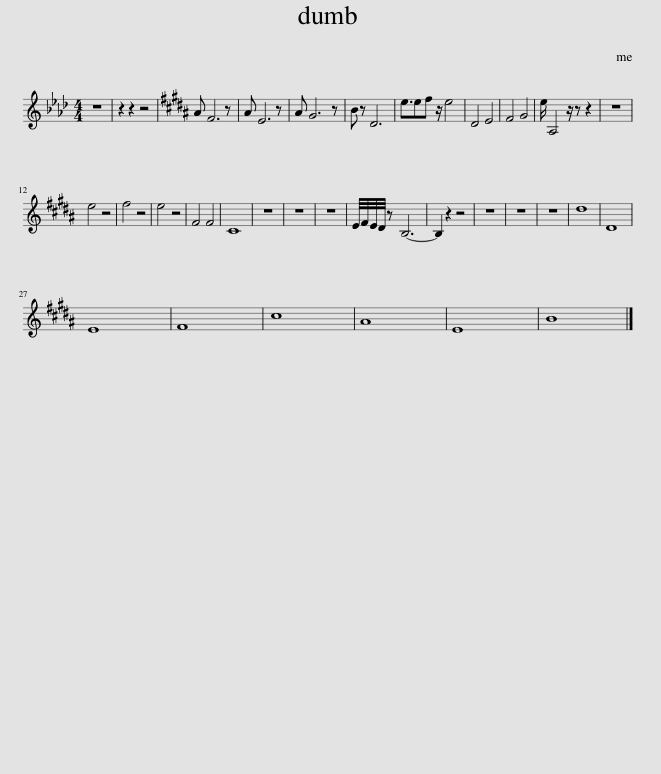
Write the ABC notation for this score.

X:1
L:1/8
M:4/4
I:linebreak $
K:none
V:1 treble transpose=-21
V:1
[K:Ab] z8 | z2 z2 z4 |[K:B] A F6 z | A E6 z | A G6 z | %5
 B z D6 | e3/2ef z/ e4 | D4 E4 | F4 G4 | e/ A,4 z/ z z2 | %10
 z8 |$ e4 z4 | f4 z4 | e4 z4 | F4 F4 | %15
 C8 | z8 | z8 | z8 | E/4F/4E/4D/4 z B,6- | %20
 B,2 z2 z4 | z8 | z8 | z8 | d8 | %25
 D8 |$ E8 | F8 | c8 | A8 | %30
 E8 | B8 |] %32
